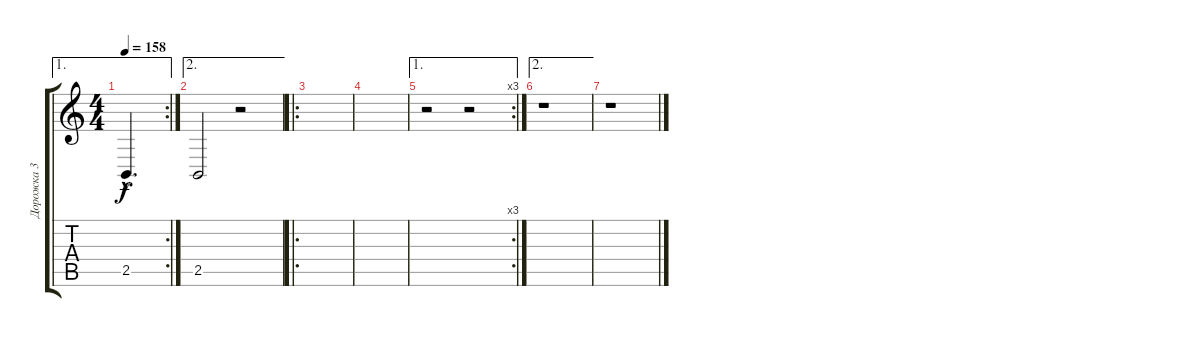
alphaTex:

\track ("Дорожка 3" "Дорожка 3") {instrument altosax}
\staff {score tabs}
\tuning (E4 B3 G3 D3 A2 E2) {hide}
\ae 1
\rc 2
\ts (4 4)
\tempo 158
\clef g2
\ks c
2.5{hac}.4{d dy f} |
\ae 2
2.5.2 r.2 |
\ro
|
|
\ae 1
\rc 3
r.2 r.2 |
\ae 2
r.1 |
r.1
